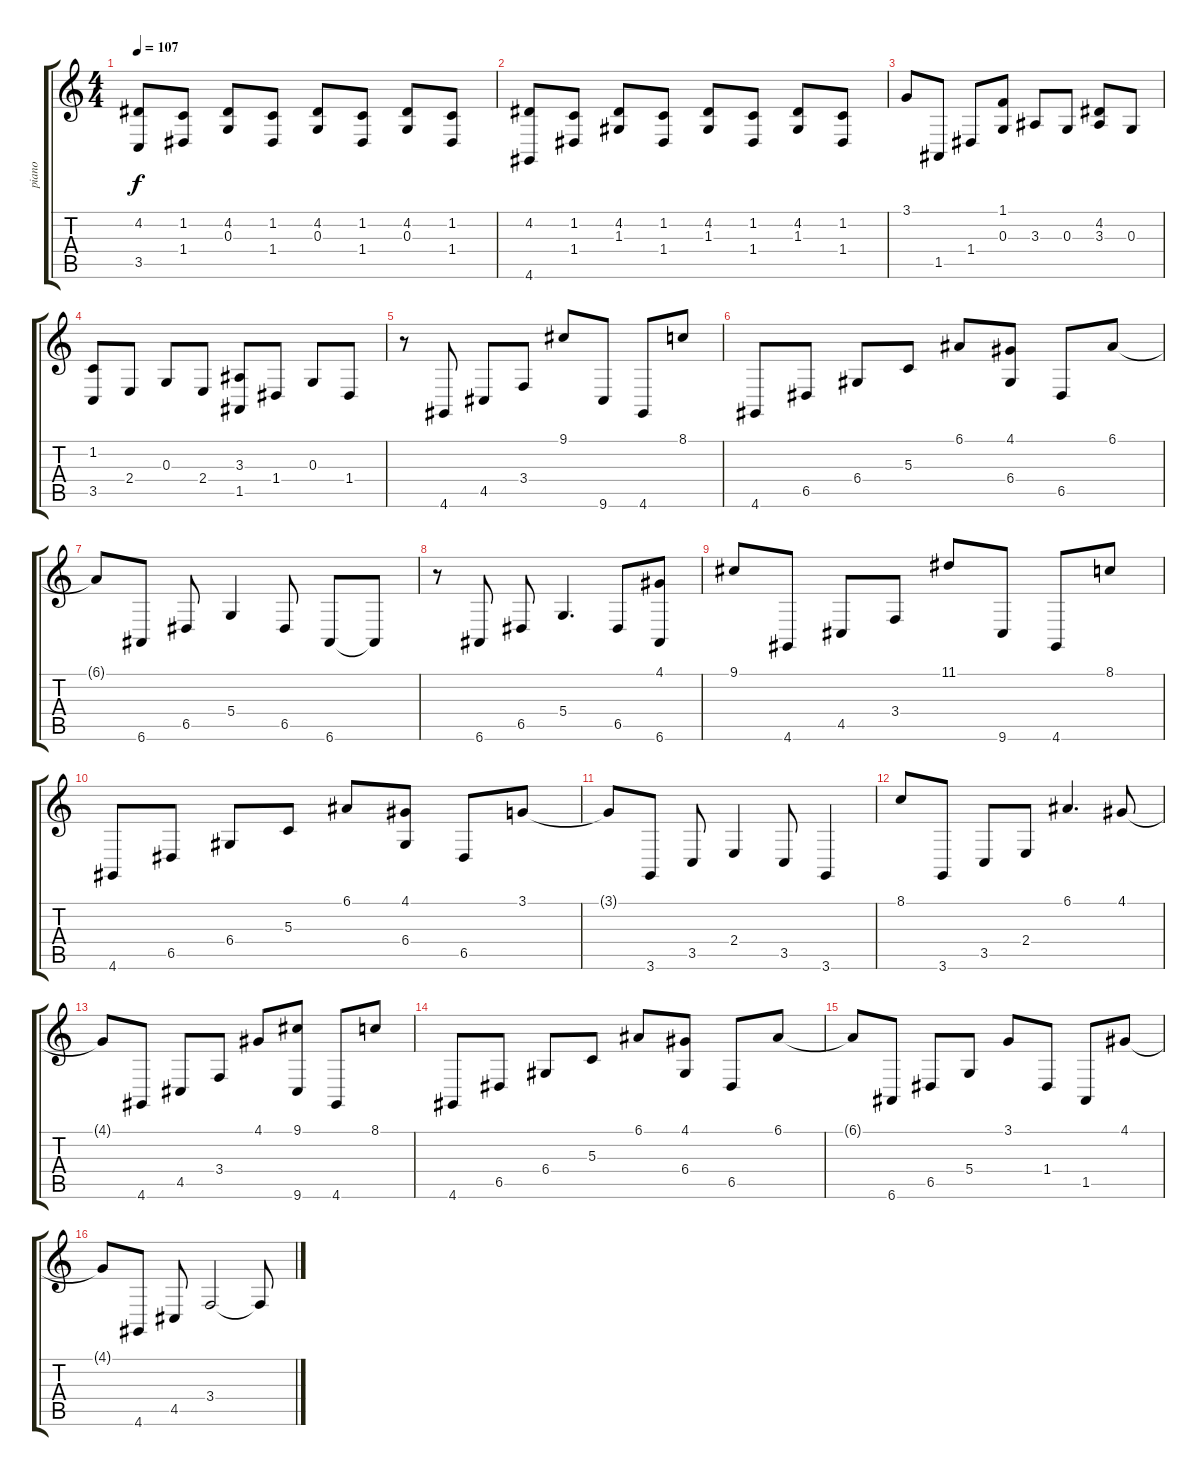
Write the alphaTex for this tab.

\track ("piano" "piano") {instrument acousticgrandpiano}
\staff {score tabs}
\tuning (E4 B3 G3 D3 A2 E2) {hide}
\ts (4 4)
\tempo 107
\clef g2
\ks c
(4.2 3.5).8{dy f} (1.2 1.4).8 (4.2 0.3).8 (1.2 1.4).8 (4.2 0.3).8 (1.2 1.4).8 (4.2 0.3).8 (1.2 1.4).8 |
(4.2 4.6).8 (1.2 1.4).8 (4.2 1.3).8 (1.2 1.4).8 (4.2 1.3).8 (1.2 1.4).8 (4.2 1.3).8 (1.2 1.4).8 |
3.1.8 1.5.8 1.4.8 (1.1 0.3).8 3.3.8 0.3.8 (4.2 3.3).8 0.3.8 |
(1.2 3.5).8 2.4.8 0.3.8 2.4.8 (3.3 1.5).8 1.4.8 0.3.8 1.4.8 |
r.8 4.6.8 4.5.8 3.4.8 9.1.8 9.6.8 4.6.8 8.1.8 |
4.6.8 6.5.8 6.4.8 5.3.8 6.1.8 (4.1 6.4).8 6.5.8 6.1.8 |
6.1{t}.8 6.6.8 6.5.8 5.4.4 6.5.8 6.6.8 6.6{t}.8 |
r.8 6.6.8 6.5.8 5.4.4{d} 6.5.8 (4.1 6.6).8 |
9.1.8 4.6.8 4.5.8 3.4.8 11.1.8 9.6.8 4.6.8 8.1.8 |
4.6.8 6.5.8 6.4.8 5.3.8 6.1.8 (4.1 6.4).8 6.5.8 3.1.8 |
3.1{t}.8 3.6.8 3.5.8 2.4.4 3.5.8 3.6.4 |
8.1.8 3.6.8 3.5.8 2.4.8 6.1.4{d} 4.1.8 |
4.1{t}.8 4.6.8 4.5.8 3.4.8 4.1.8 (9.1 9.6).8 4.6.8 8.1.8 |
4.6.8 6.5.8 6.4.8 5.3.8 6.1.8 (4.1 6.4).8 6.5.8 6.1.8 |
6.1{t}.8 6.6.8 6.5.8 5.4.8 3.1.8 1.4.8 1.5.8 4.1.8 |
4.1{t}.8 4.6.8 4.5.8 3.4.2 3.4{t}.8
